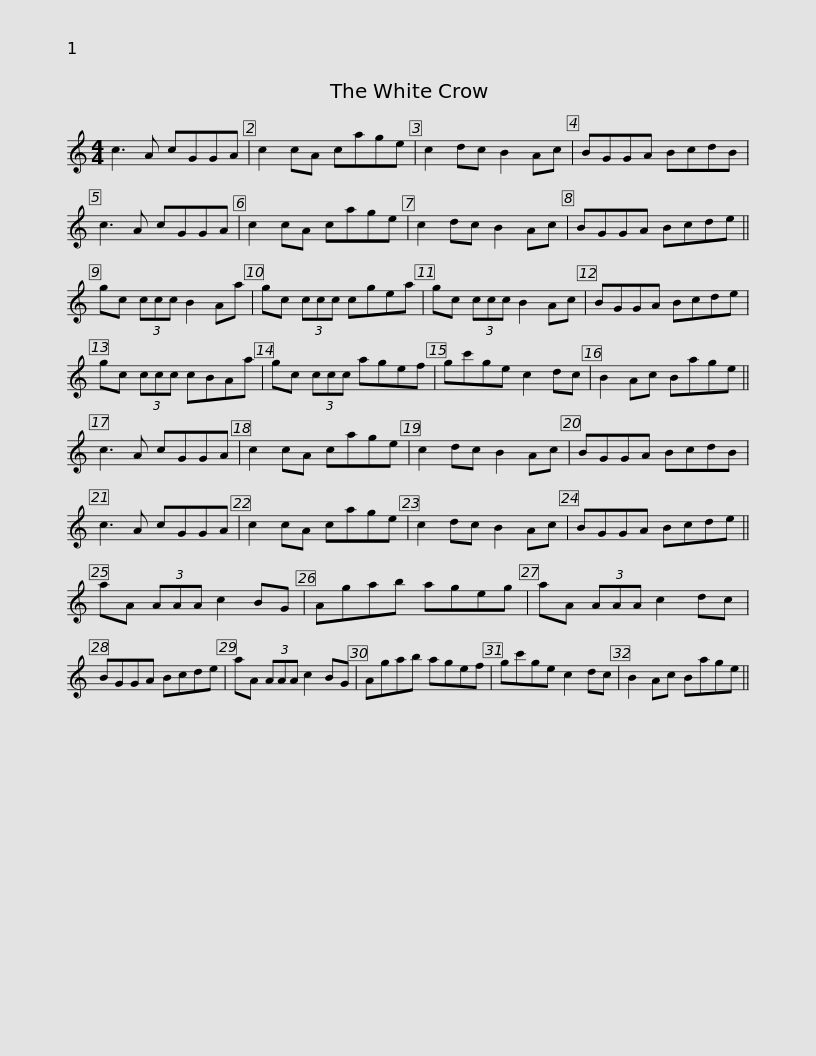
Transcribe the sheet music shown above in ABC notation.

X:1
L:1/8
M:4/4
I:linebreak $
K:C
V:1 treble
V:1
 c3 A cGGA | c2 cA cage | c2 dc B2 Ac | BGGA BcdB | c3 A cGGA | %5
 c2 cA cage |$ c2 dc B2 Ac | BGGA Bcde || gc (3ccc B2 Aa | gc (3ccc cgea | %10
 gc (3ccc B2 Ac | BGGA Bcde |$ gc (3ccc cBAa | gc (3ccc agef | gc'ge c2 dc | %15
 B2 Ac Bage || c3 A cGGA | c2 cA cage |$ c2 dc B2 Ac | BGGA BcdB | %20
 c3 A cGGA | c2 cA cage | c2 dc B2 Ac | BGGA Bcde ||$ aA (3AAA c2 BG | %25
 Agab ageg | aA (3AAA c2 dc | BGGA Bcde | aA (3AAA c2 BG |$ Agab agef | %30
 gc'ge c2 dc | B2 Ac Bage || %32
